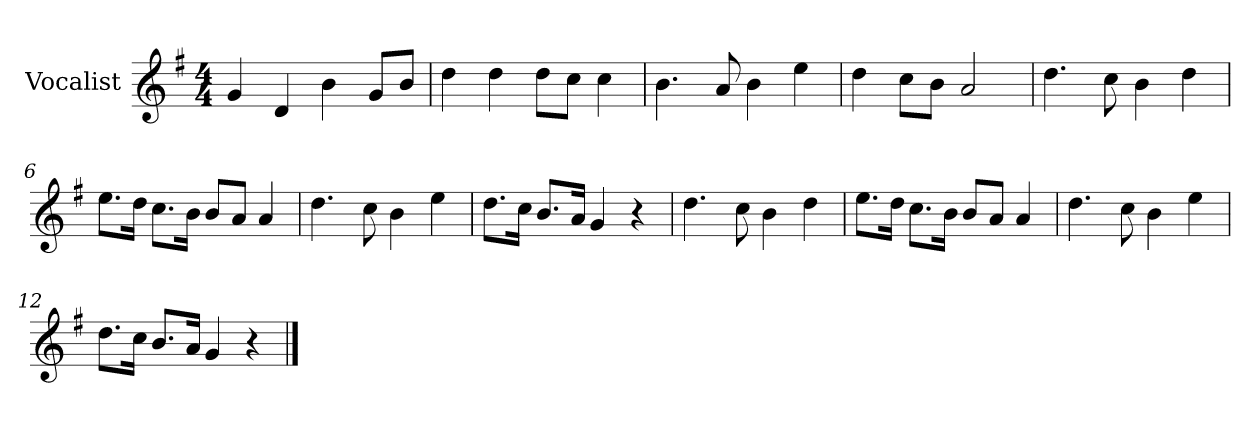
**kern
*part1
*staff1
*I"Vocalist
*k[f#]
*G:
*M4/4
=1
4g
4d
4b
8gL
8bJ
=2
4dd
4dd
8ddL
8ccJ
4cc
=3
4.b
8a
4b
4ee
=4
4dd
8ccL
8bJ
2a
=5
4.dd
8cc
4b
4dd
=6
8.eeL
16ddJk
8.ccL
16bJk
8bL
8aJ
4a
=7
4.dd
8cc
4b
4ee
=8
8.ddL
16ccJk
8.bL
16aJk
4g
4r
=9
4.dd
8cc
4b
4dd
=10
8.eeL
16ddJk
8.ccL
16bJk
8bL
8aJ
4a
=11
4.dd
8cc
4b
4ee
=12
8.ddL
16ccJk
8.bL
16aJk
4g
4r
==
*-
